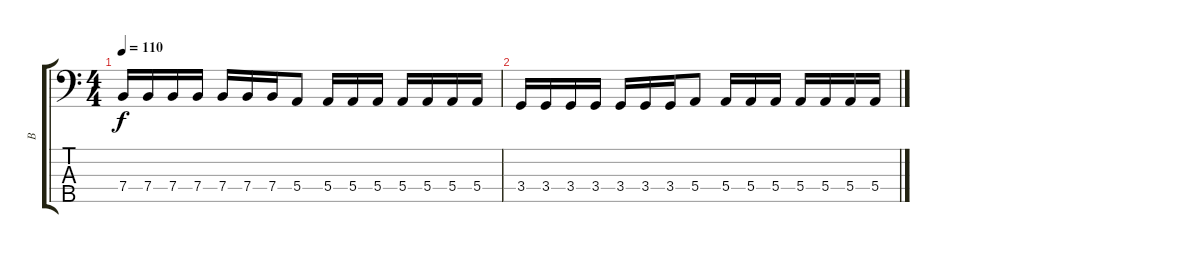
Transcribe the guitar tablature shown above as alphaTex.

\track ("B" "B") {instrument electricbassfinger}
\staff {score tabs}
\tuning (G2 D2 A1 E1 B0) {hide}
\ts (4 4)
\tempo 110
\clef f4
\ks c
7.4.16{dy f} 7.4.16 7.4.16 7.4.16 7.4.16 7.4.16 7.4.16 5.4.8 5.4.16 5.4.16 5.4.16 5.4.16 5.4.16 5.4.16 5.4.16 |
3.4.16 3.4.16 3.4.16 3.4.16 3.4.16 3.4.16 3.4.16 5.4.8 5.4.16 5.4.16 5.4.16 5.4.16 5.4.16 5.4.16 5.4.16
